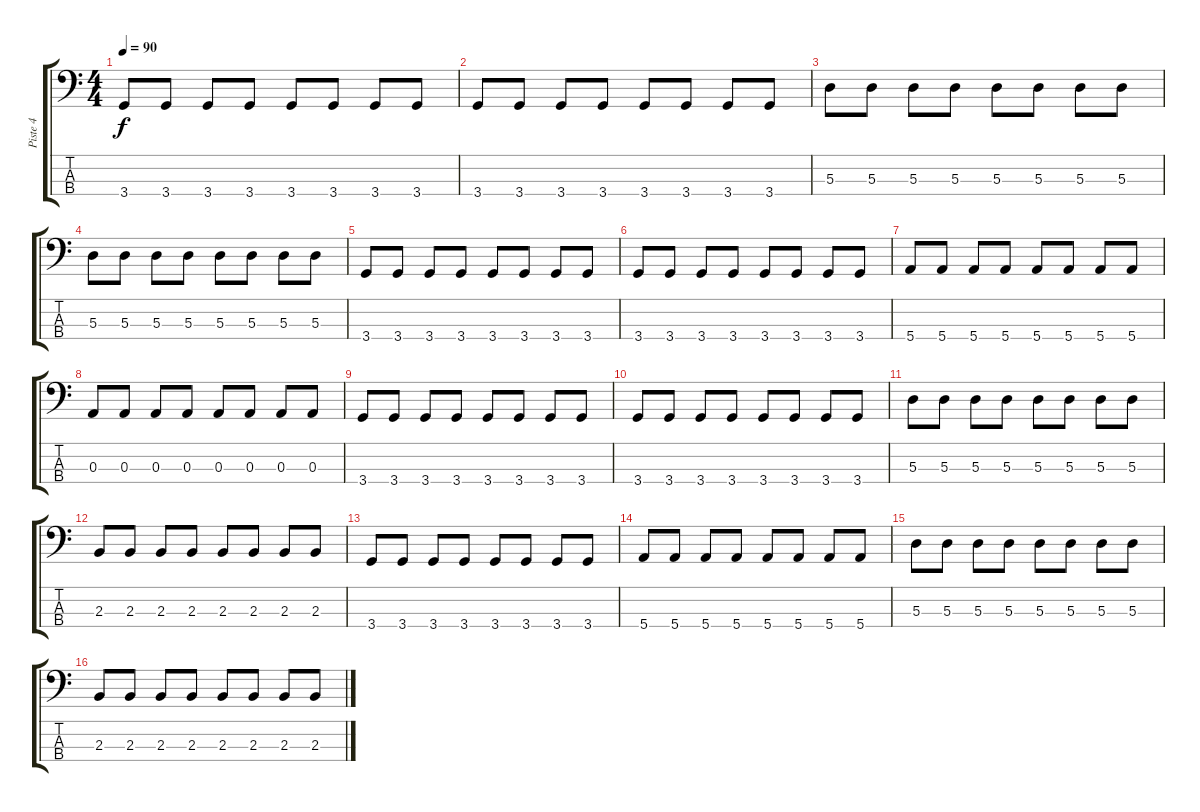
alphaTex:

\track ("Piste 4" "Piste 4") {instrument electricbassfinger}
\staff {score tabs}
\tuning (G2 D2 A1 E1) {hide}
\ts (4 4)
\tempo 90
\clef f4
\ks c
3.4.8{dy f} 3.4.8 3.4.8 3.4.8 3.4.8 3.4.8 3.4.8 3.4.8 |
3.4.8 3.4.8 3.4.8 3.4.8 3.4.8 3.4.8 3.4.8 3.4.8 |
5.3.8 5.3.8 5.3.8 5.3.8 5.3.8 5.3.8 5.3.8 5.3.8 |
5.3.8 5.3.8 5.3.8 5.3.8 5.3.8 5.3.8 5.3.8 5.3.8 |
3.4.8 3.4.8 3.4.8 3.4.8 3.4.8 3.4.8 3.4.8 3.4.8 |
3.4.8 3.4.8 3.4.8 3.4.8 3.4.8 3.4.8 3.4.8 3.4.8 |
5.4.8 5.4.8 5.4.8 5.4.8 5.4.8 5.4.8 5.4.8 5.4.8 |
0.3.8 0.3.8 0.3.8 0.3.8 0.3.8 0.3.8 0.3.8 0.3.8 |
3.4.8 3.4.8 3.4.8 3.4.8 3.4.8 3.4.8 3.4.8 3.4.8 |
3.4.8 3.4.8 3.4.8 3.4.8 3.4.8 3.4.8 3.4.8 3.4.8 |
5.3.8 5.3.8 5.3.8 5.3.8 5.3.8 5.3.8 5.3.8 5.3.8 |
2.3.8 2.3.8 2.3.8 2.3.8 2.3.8 2.3.8 2.3.8 2.3.8 |
3.4.8 3.4.8 3.4.8 3.4.8 3.4.8 3.4.8 3.4.8 3.4.8 |
5.4.8 5.4.8 5.4.8 5.4.8 5.4.8 5.4.8 5.4.8 5.4.8 |
5.3.8 5.3.8 5.3.8 5.3.8 5.3.8 5.3.8 5.3.8 5.3.8 |
2.3.8 2.3.8 2.3.8 2.3.8 2.3.8 2.3.8 2.3.8 2.3.8
